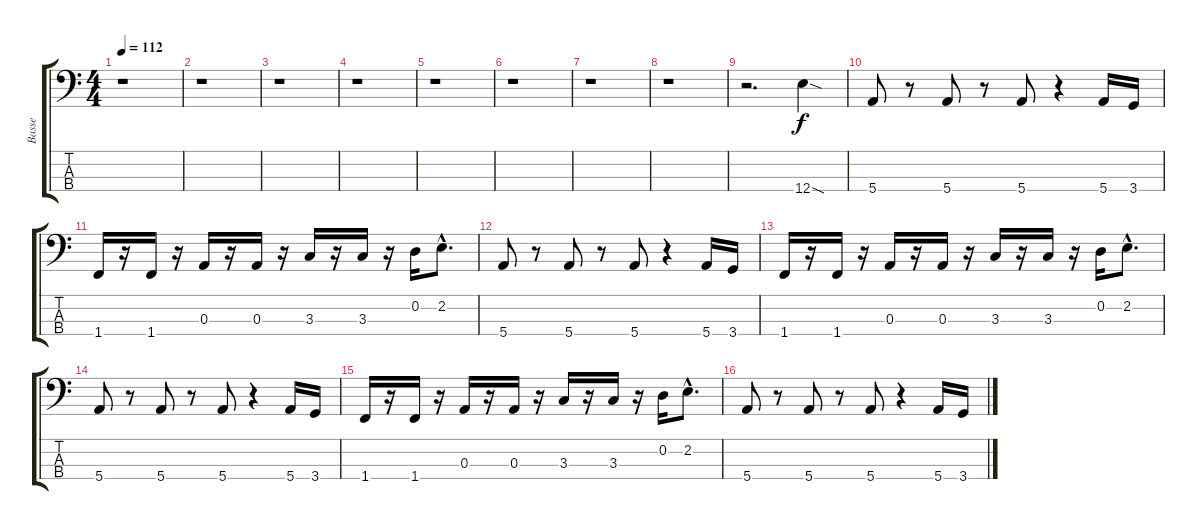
\track ("Basse" "Basse") {instrument electricbassfinger}
\staff {score tabs}
\tuning (G2 D2 A1 E1) {hide}
\ts (4 4)
\tempo 112
\clef f4
\ks c
r.1{dy f instrument electricbassfinger} |
r.1 |
r.1 |
r.1 |
r.1 |
r.1 |
r.1 |
r.1 |
r.2{d} 12.4{sod}.4 |
5.4.8 r.8 5.4.8 r.8 5.4.8 r.4 5.4.16 3.4.16 |
1.4.16 r.16 1.4.16 r.16 0.3.16 r.16 0.3.16 r.16 3.3.16 r.16 3.3.16 r.16 0.2.16 2.2{hac}.8{d} |
5.4.8 r.8 5.4.8 r.8 5.4.8 r.4 5.4.16 3.4.16 |
1.4.16 r.16 1.4.16 r.16 0.3.16 r.16 0.3.16 r.16 3.3.16 r.16 3.3.16 r.16 0.2.16 2.2{hac}.8{d} |
5.4.8 r.8 5.4.8 r.8 5.4.8 r.4 5.4.16 3.4.16 |
1.4.16 r.16 1.4.16 r.16 0.3.16 r.16 0.3.16 r.16 3.3.16 r.16 3.3.16 r.16 0.2.16 2.2{hac}.8{d} |
5.4.8 r.8 5.4.8 r.8 5.4.8 r.4 5.4.16 3.4.16
